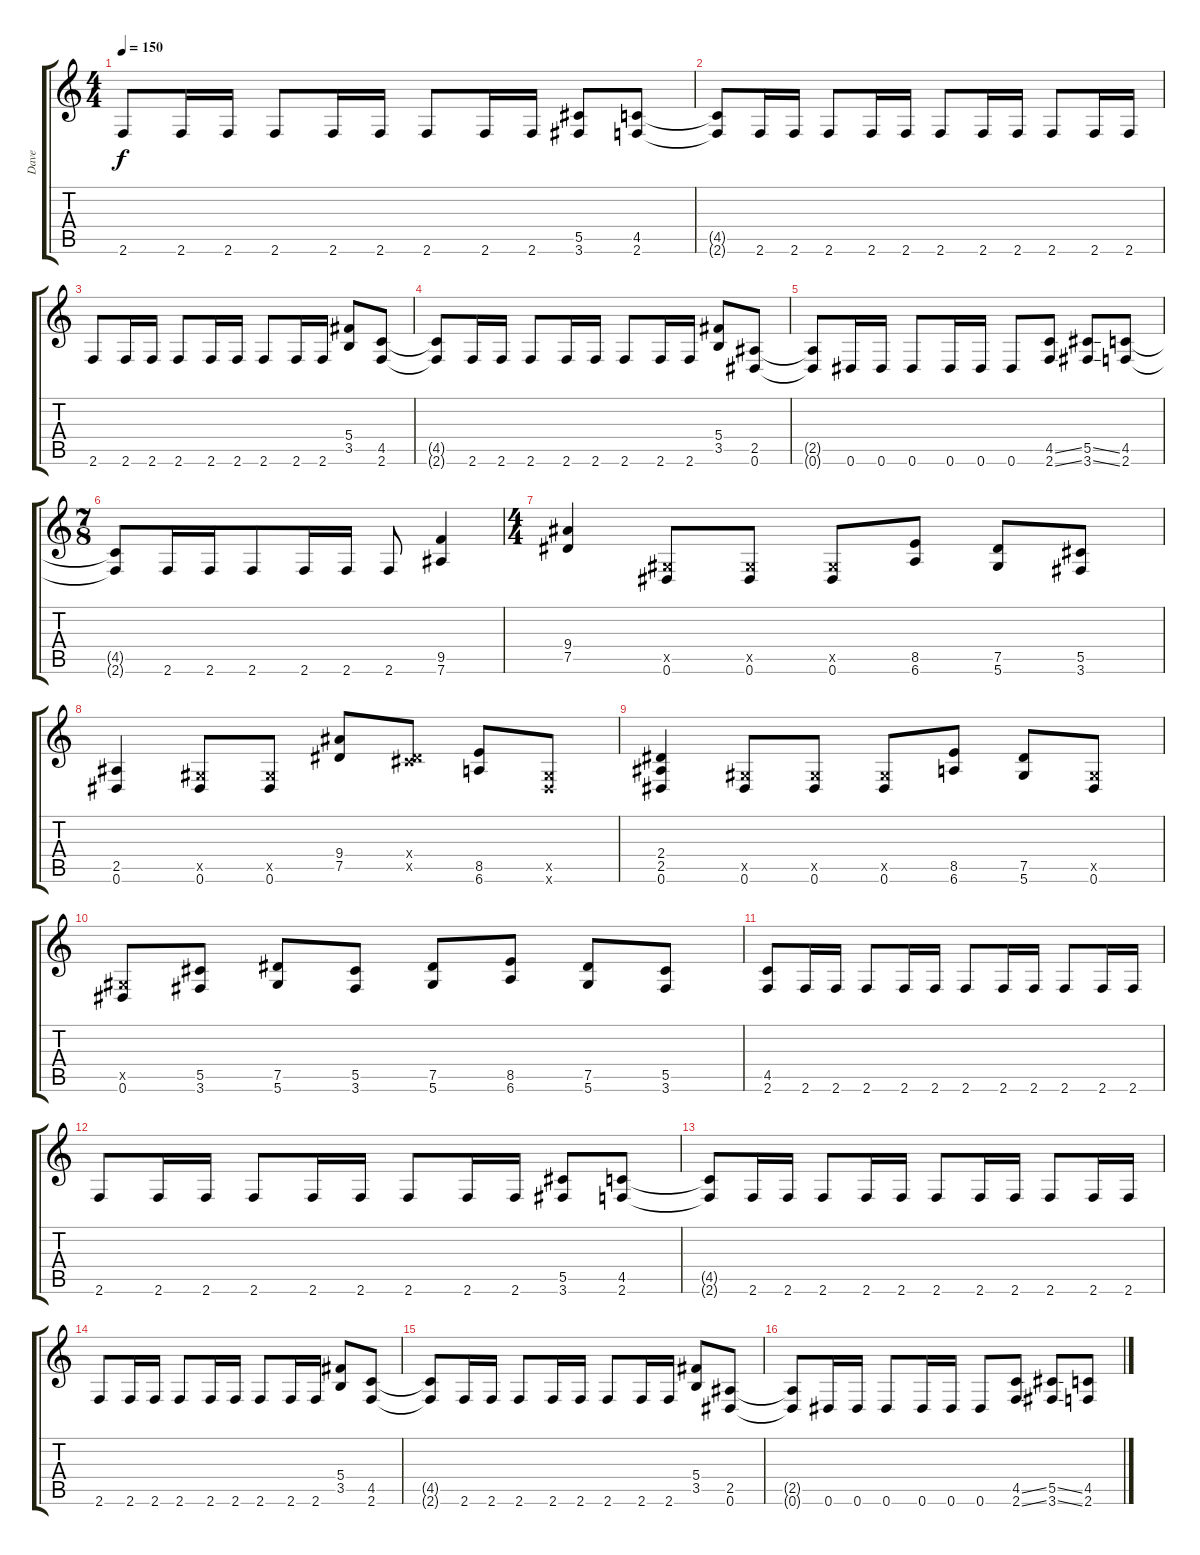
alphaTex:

\track ("Dave" "Dave") {instrument distortionguitar}
\staff {score tabs}
\tuning (Eb4 Bb3 Gb3 Db3 Ab2 Eb2) {hide}
\ts (4 4)
\tempo 150
\clef g2
\ks c
2.6.8{dy f} 2.6.16 2.6.16 2.6.8 2.6.16 2.6.16 2.6.8 2.6.16 2.6.16 (5.5 3.6).8 (4.5 2.6).8 |
(4.5{t} 2.6{t}).8 2.6.16 2.6.16 2.6.8 2.6.16 2.6.16 2.6.8 2.6.16 2.6.16 2.6.8 2.6.16 2.6.16 |
2.6.8 2.6.16 2.6.16 2.6.8 2.6.16 2.6.16 2.6.8 2.6.16 2.6.16 (5.4 3.5).8 (4.5 2.6).8 |
(4.5{t} 2.6{t}).8 2.6.16 2.6.16 2.6.8 2.6.16 2.6.16 2.6.8 2.6.16 2.6.16 (5.4 3.5).8 (2.5 0.6).8 |
(2.5{t} 0.6{t}).8 0.6.16 0.6.16 0.6.8 0.6.16 0.6.16 0.6.8 (4.5{ss} 2.6{ss}).8 (5.5{ss} 3.6{ss}).8 (4.5 2.6).8 |
\ts (7 8)
(4.5{t} 2.6{t}).8 2.6.16 2.6.16 2.6.8 2.6.16 2.6.16 2.6.8 (9.5 7.6).4 |
\ts (4 4)
(9.4 7.5).4 (0.5{x} 0.6).8 (0.5{x} 0.6).8 (0.5{x} 0.6).8 (8.5 6.6).8 (7.5 5.6).8 (5.5 3.6).8 |
(2.5 0.6).4 (0.5{x} 0.6).8 (0.5{x} 0.6).8 (9.4 7.5).8 (0.4{x} 7.5{x}).8 (8.5 6.6).8 (0.5{x} 0.6{x}).8 |
(2.4 2.5 0.6).4 (0.5{x} 0.6).8 (0.5{x} 0.6).8 (0.5{x} 0.6).8 (8.5 6.6).8 (7.5 5.6).8 (0.5{x} 0.6).8 |
(0.5{x} 0.6).8 (5.5 3.6).8 (7.5 5.6).8 (5.5 3.6).8 (7.5 5.6).8 (8.5 6.6).8 (7.5 5.6).8 (5.5 3.6).8 |
(4.5 2.6).8 2.6.16 2.6.16 2.6.8 2.6.16 2.6.16 2.6.8 2.6.16 2.6.16 2.6.8 2.6.16 2.6.16 |
2.6.8 2.6.16 2.6.16 2.6.8 2.6.16 2.6.16 2.6.8 2.6.16 2.6.16 (5.5 3.6).8 (4.5 2.6).8 |
(4.5{t} 2.6{t}).8 2.6.16 2.6.16 2.6.8 2.6.16 2.6.16 2.6.8 2.6.16 2.6.16 2.6.8 2.6.16 2.6.16 |
2.6.8 2.6.16 2.6.16 2.6.8 2.6.16 2.6.16 2.6.8 2.6.16 2.6.16 (5.4 3.5).8 (4.5 2.6).8 |
(4.5{t} 2.6{t}).8 2.6.16 2.6.16 2.6.8 2.6.16 2.6.16 2.6.8 2.6.16 2.6.16 (5.4 3.5).8 (2.5 0.6).8 |
(2.5{t} 0.6{t}).8 0.6.16 0.6.16 0.6.8 0.6.16 0.6.16 0.6.8 (4.5{ss} 2.6{ss}).8 (5.5{ss} 3.6{ss}).8 (4.5 2.6).8
